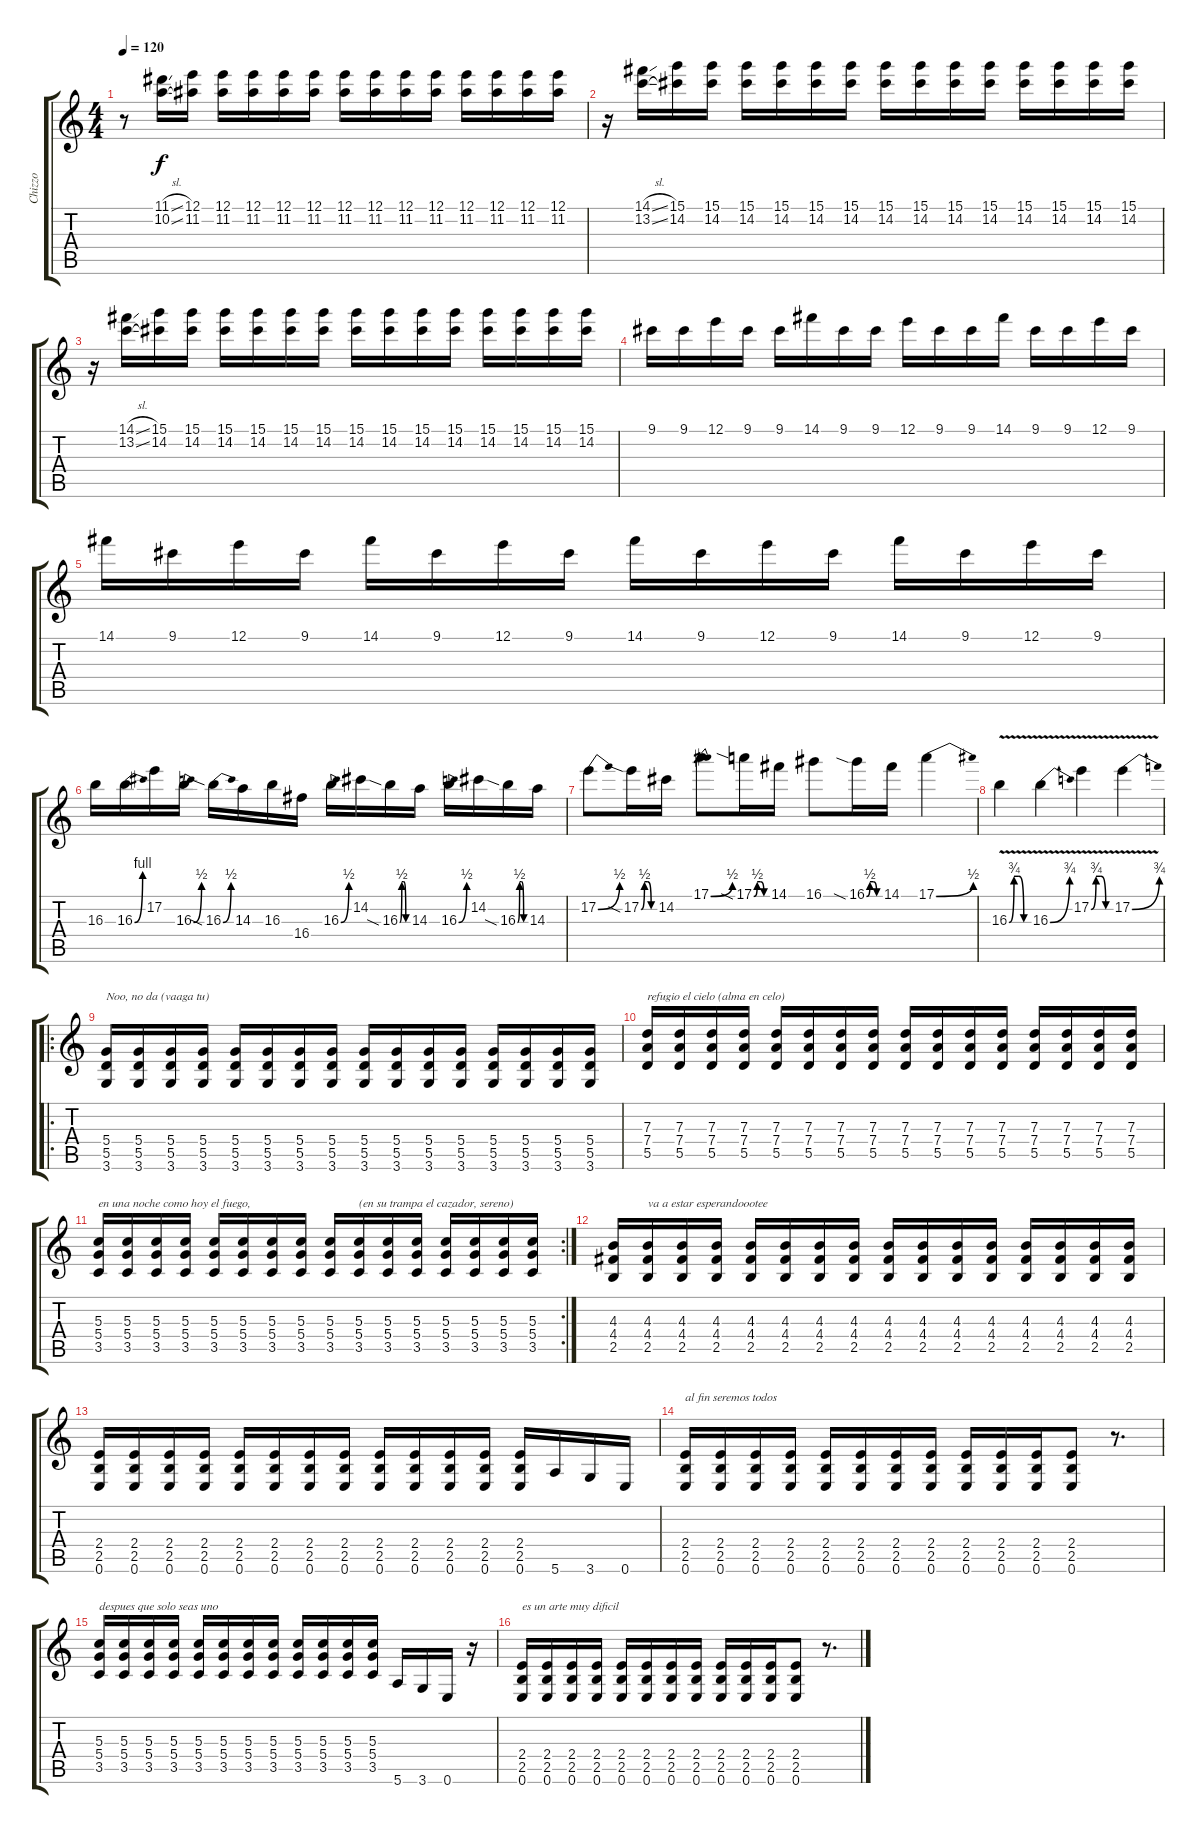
\track ("Chizzo" "Chizzo") {instrument distortionguitar}
\staff {score tabs}
\tuning (E4 B3 G3 D3 A2 E2) {hide}
\ts (4 4)
\tempo 120
\clef g2
\ks c
r.8{dy f} (11.1{sl} 10.2{sl}).16 (12.1 11.2).16 (12.1 11.2).16 (12.1 11.2).16 (12.1 11.2).16 (12.1 11.2).16 (12.1 11.2).16 (12.1 11.2).16 (12.1 11.2).16 (12.1 11.2).16 (12.1 11.2).16 (12.1 11.2).16 (12.1 11.2).16 (12.1 11.2).16 |
r.16 (14.1{sl} 13.2{sl}).16 (15.1 14.2).16 (15.1 14.2).16 (15.1 14.2).16 (15.1 14.2).16 (15.1 14.2).16 (15.1 14.2).16 (15.1 14.2).16 (15.1 14.2).16 (15.1 14.2).16 (15.1 14.2).16 (15.1 14.2).16 (15.1 14.2).16 (15.1 14.2).16 (15.1 14.2).16 |
r.16 (14.1{sl} 13.2{sl}).16 (15.1 14.2).16 (15.1 14.2).16 (15.1 14.2).16 (15.1 14.2).16 (15.1 14.2).16 (15.1 14.2).16 (15.1 14.2).16 (15.1 14.2).16 (15.1 14.2).16 (15.1 14.2).16 (15.1 14.2).16 (15.1 14.2).16 (15.1 14.2).16 (15.1 14.2).16 |
9.1.16 9.1.16 12.1.16 9.1.16 9.1.16 14.1.16 9.1.16 9.1.16 12.1.16 9.1.16 9.1.16 14.1.16 9.1.16 9.1.16 12.1.16 9.1.16 |
14.1.16 9.1.16 12.1.16 9.1.16 14.1.16 9.1.16 12.1.16 9.1.16 14.1.16 9.1.16 12.1.16 9.1.16 14.1.16 9.1.16 12.1.16 9.1.16 |
16.3.16 16.3{be (bend 0 0 60 4)}.16 17.2.16 16.3{be (bend 0 0 60 2)}.16 16.3{be (bend 0 0 60 2) sia}.16 14.3.16 16.3.16 16.4.16 16.3{be (bend 0 0 60 2)}.16 14.2.16 16.3{be (custom 0 0 15 2 30 2 45 0 60 0) sia}.16 14.3.16 16.3{be (bend 0 0 60 2)}.16 14.2.16 16.3{be (custom 0 0 15 2 30 2 45 0 60 0) sia}.16 14.3.16 |
17.2{be (bend 0 0 60 2)}.8 17.2{be (custom 0 0 15 2 30 2 45 0 60 0) sia}.16 14.2.16 17.1{be (bend 0 0 60 2)}.8 17.1{be (custom 0 0 15 2 30 2 45 0 60 0) sia}.16 14.1.16 16.1.8 16.1{be (custom 0 0 15 2 30 2 45 0 60 0) sia}.16 14.1.16 17.1{be (bend 0 0 60 2)}.4 |
16.3{be (custom 0 0 15 3 30 3 45 0 60 0) v}.4 16.3{be (bend 0 0 60 3) v}.4 17.2{be (custom 0 0 15 3 30 3 45 0 60 0) v}.4 17.2{be (bend 0 0 60 3) v}.4 |
\ro
(5.4 5.5 3.6).16{txt "Noo, no da (vaaga tu)"} (5.4 5.5 3.6).16 (5.4 5.5 3.6).16 (5.4 5.5 3.6).16 (5.4 5.5 3.6).16 (5.4 5.5 3.6).16 (5.4 5.5 3.6).16 (5.4 5.5 3.6).16 (5.4 5.5 3.6).16 (5.4 5.5 3.6).16 (5.4 5.5 3.6).16 (5.4 5.5 3.6).16 (5.4 5.5 3.6).16 (5.4 5.5 3.6).16 (5.4 5.5 3.6).16 (5.4 5.5 3.6).16 |
(7.3 7.4 5.5).16{txt "refugio el cielo (alma en celo)"} (7.3 7.4 5.5).16 (7.3 7.4 5.5).16 (7.3 7.4 5.5).16 (7.3 7.4 5.5).16 (7.3 7.4 5.5).16 (7.3 7.4 5.5).16 (7.3 7.4 5.5).16 (7.3 7.4 5.5).16 (7.3 7.4 5.5).16 (7.3 7.4 5.5).16 (7.3 7.4 5.5).16 (7.3 7.4 5.5).16 (7.3 7.4 5.5).16 (7.3 7.4 5.5).16 (7.3 7.4 5.5).16 |
\rc 2
(5.3 5.4 3.5).16{txt "en una noche como hoy el fuego,"} (5.3 5.4 3.5).16 (5.3 5.4 3.5).16 (5.3 5.4 3.5).16 (5.3 5.4 3.5).16 (5.3 5.4 3.5).16 (5.3 5.4 3.5).16 (5.3 5.4 3.5).16 (5.3 5.4 3.5).16 (5.3 5.4 3.5).16{txt "(en su trampa el cazador, sereno)"} (5.3 5.4 3.5).16 (5.3 5.4 3.5).16 (5.3 5.4 3.5).16 (5.3 5.4 3.5).16 (5.3 5.4 3.5).16 (5.3 5.4 3.5).16 |
(4.3 4.4 2.5).16 (4.3 4.4 2.5).16{txt "va a estar esperandoootee"} (4.3 4.4 2.5).16 (4.3 4.4 2.5).16 (4.3 4.4 2.5).16 (4.3 4.4 2.5).16 (4.3 4.4 2.5).16 (4.3 4.4 2.5).16 (4.3 4.4 2.5).16 (4.3 4.4 2.5).16 (4.3 4.4 2.5).16 (4.3 4.4 2.5).16 (4.3 4.4 2.5).16 (4.3 4.4 2.5).16 (4.3 4.4 2.5).16 (4.3 4.4 2.5).16 |
(2.4 2.5 0.6).16 (2.4 2.5 0.6).16 (2.4 2.5 0.6).16 (2.4 2.5 0.6).16 (2.4 2.5 0.6).16 (2.4 2.5 0.6).16 (2.4 2.5 0.6).16 (2.4 2.5 0.6).16 (2.4 2.5 0.6).16 (2.4 2.5 0.6).16 (2.4 2.5 0.6).16 (2.4 2.5 0.6).16 (2.4 2.5 0.6).16 5.6.16 3.6.16 0.6.16 |
(2.4 2.5 0.6).16{txt "al fin seremos todos"} (2.4 2.5 0.6).16 (2.4 2.5 0.6).16 (2.4 2.5 0.6).16 (2.4 2.5 0.6).16 (2.4 2.5 0.6).16 (2.4 2.5 0.6).16 (2.4 2.5 0.6).16 (2.4 2.5 0.6).16 (2.4 2.5 0.6).16 (2.4 2.5 0.6).16 (2.4 2.5 0.6).8 r.8{d} |
(5.3 5.4 3.5).16{txt "despues que solo seas uno"} (5.3 5.4 3.5).16 (5.3 5.4 3.5).16 (5.3 5.4 3.5).16 (5.3 5.4 3.5).16 (5.3 5.4 3.5).16 (5.3 5.4 3.5).16 (5.3 5.4 3.5).16 (5.3 5.4 3.5).16 (5.3 5.4 3.5).16 (5.3 5.4 3.5).16 (5.3 5.4 3.5).16 5.6.16 3.6.16 0.6.16 r.16 |
(2.4 2.5 0.6).16{txt "es un arte muy dificil"} (2.4 2.5 0.6).16 (2.4 2.5 0.6).16 (2.4 2.5 0.6).16 (2.4 2.5 0.6).16 (2.4 2.5 0.6).16 (2.4 2.5 0.6).16 (2.4 2.5 0.6).16 (2.4 2.5 0.6).16 (2.4 2.5 0.6).16 (2.4 2.5 0.6).16 (2.4 2.5 0.6).8 r.8{d}
